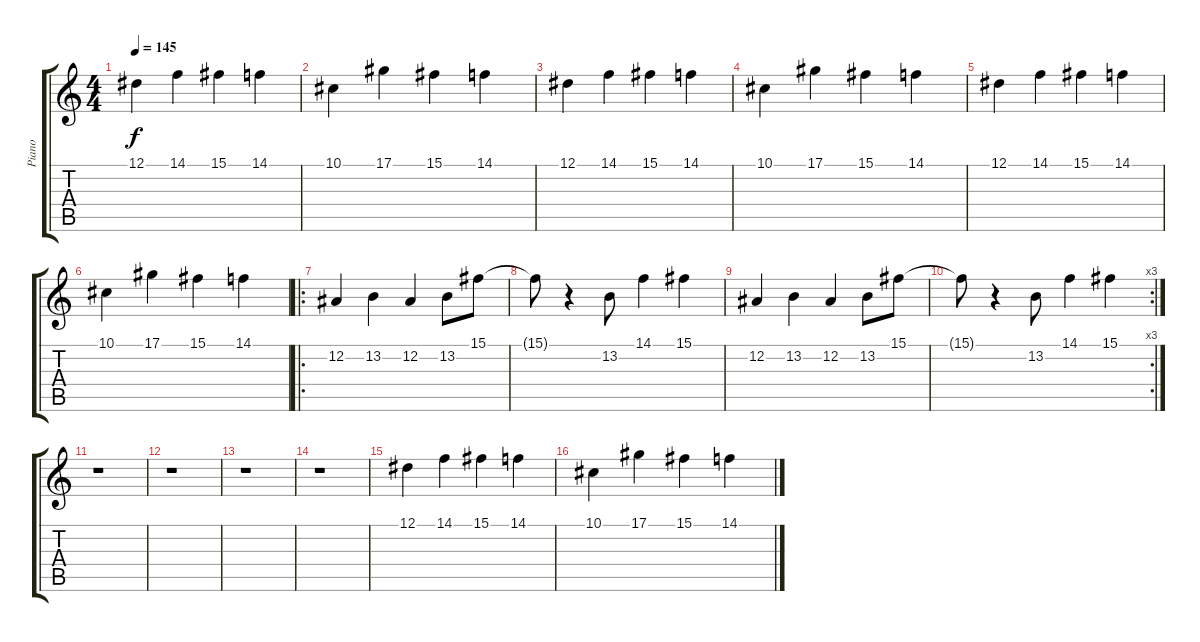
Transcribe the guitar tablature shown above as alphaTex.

\track ("Piano" "Piano") {instrument honkytonkpiano}
\staff {score tabs}
\tuning (Eb4 Bb3 Gb3 Db3 Ab2 Db2) {hide}
\ts (4 4)
\tempo 145
\clef g2
\ks c
12.1.4{dy f} 14.1.4 15.1.4 14.1.4 |
10.1.4 17.1.4 15.1.4 14.1.4 |
12.1.4 14.1.4 15.1.4 14.1.4 |
10.1.4 17.1.4 15.1.4 14.1.4 |
12.1.4 14.1.4 15.1.4 14.1.4 |
10.1.4 17.1.4 15.1.4 14.1.4 |
\ro
12.2.4 13.2.4 12.2.4 13.2.8 15.1.8 |
15.1{t}.8 r.4 13.2.8 14.1.4 15.1.4 |
12.2.4 13.2.4 12.2.4 13.2.8 15.1.8 |
\rc 3
15.1{t}.8 r.4 13.2.8 14.1.4 15.1.4 |
r.1 |
r.1 |
r.1 |
r.1 |
12.1.4 14.1.4 15.1.4 14.1.4 |
10.1.4 17.1.4 15.1.4 14.1.4
